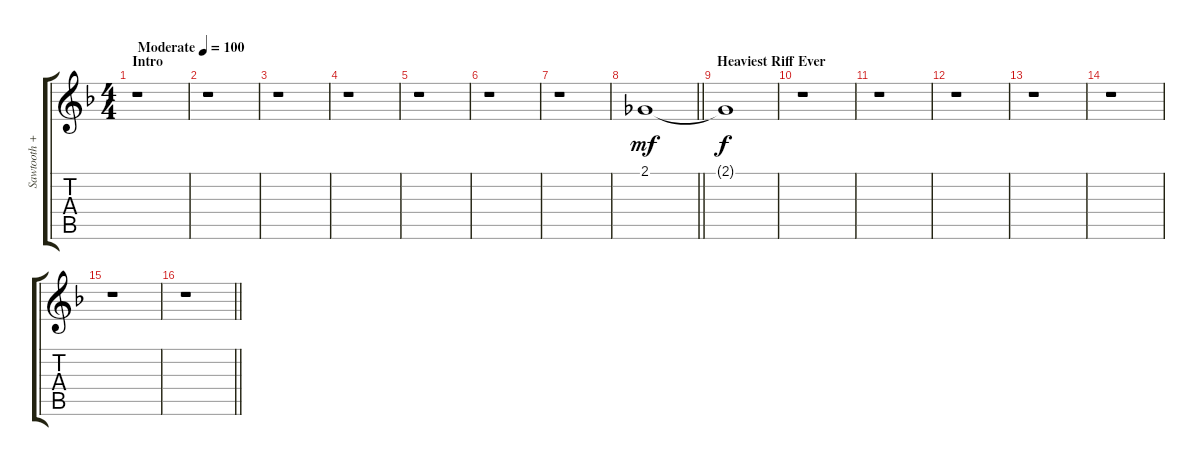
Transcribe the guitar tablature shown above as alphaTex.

\track ("Sawtooth + Strings" "Sawtooth +") {instrument lead2sawtooth}
\staff {score tabs}
\tuning (E4 B3 G3 D3 A2 E2) {hide}
\ts (4 4)
\section ("" "Intro")
\tempo (100 "Moderate")
\clef g2
\ks dminor
r.1{dy mf instrument lead2sawtooth} |
r.1 |
r.1 |
r.1 |
r.1 |
r.1 |
r.1 |
\barLineRight lightlight
2.1.1{volume 13} |
\section ("" "Heaviest Riff Ever")
2.1{t}.1{dy f volume 0} |
r.1 |
r.1 |
r.1 |
r.1 |
r.1 |
r.1 |
\barLineRight lightlight
r.1
